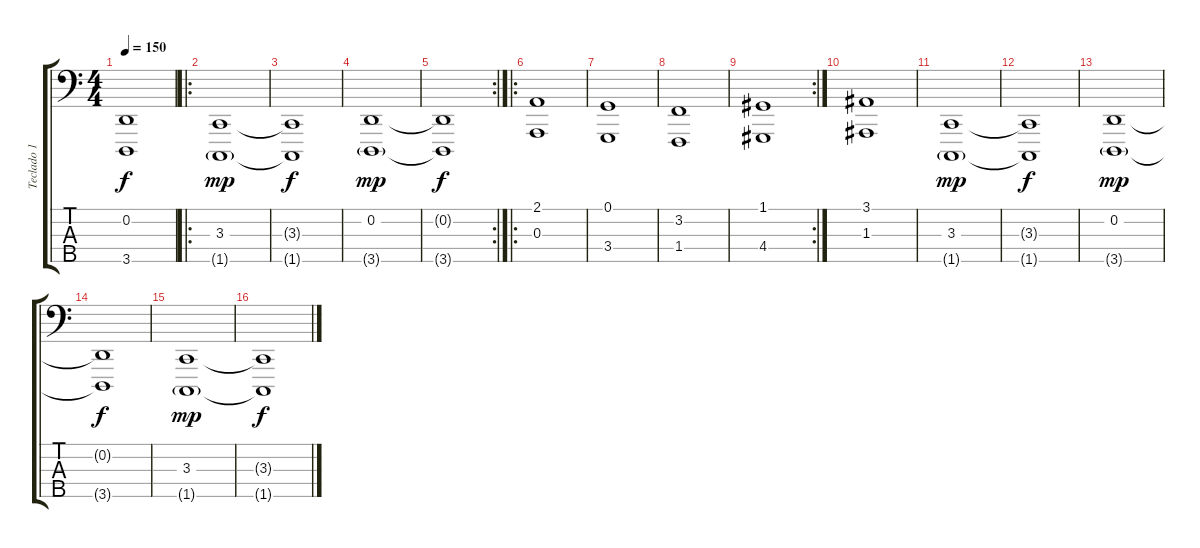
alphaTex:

\track ("Teclado 1" "Teclado 1") {instrument synthbrass2}
\staff {score tabs}
\tuning (G2 D2 A1 E1 B0) {hide}
\ts (4 4)
\tempo 150
\clef f4
\ks c
(0.2{t} 3.5{t}).1{dy f} |
\ro
(3.3 1.5{g}).1{dy mp volume 10} |
(3.3{t} 1.5{t}).1{dy f} |
(0.2 3.5{g}).1{dy mp} |
\rc 2
(0.2{t} 3.5{t}).1{dy f} |
\ro
(2.1 0.3).1 |
(0.1 3.4).1 |
(3.2 1.4).1 |
\rc 2
(1.1 4.4).1 |
(3.1 1.3).1 |
(3.3 1.5{g}).1{dy mp volume 10} |
(3.3{t} 1.5{t}).1{dy f} |
(0.2 3.5{g}).1{dy mp} |
(0.2{t} 3.5{t}).1{dy f} |
(3.3 1.5{g}).1{dy mp} |
(3.3{t} 1.5{t}).1{dy f}
